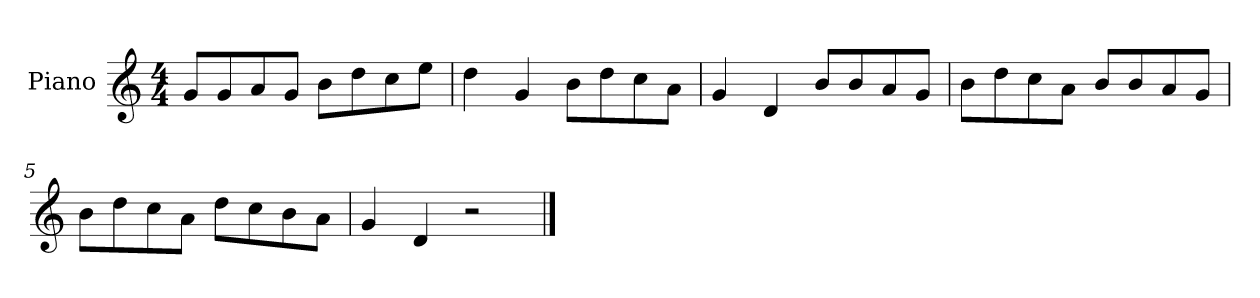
**kern
*part1
*staff1
*I"Piano
*I'P-no
*clefG2
*k[]
*M4/4
*MM90
=1
8g/L
8g/
8a/
8g/J
8b\L
8dd\
8cc\
8ee\J
=2
4dd\
4g/
8b\L
8dd\
8cc\
8a\J
=3
4g/
4d/
8b/L
8b/
8a/
8g/J
=4
8b\L
8dd\
8cc\
8a\J
8b/L
8b/
8a/
8g/J
=5
8b\L
8dd\
8cc\
8a\J
8dd\L
8cc\
8b\
8a\J
=6
4g/
4d/
2r
==
*-
